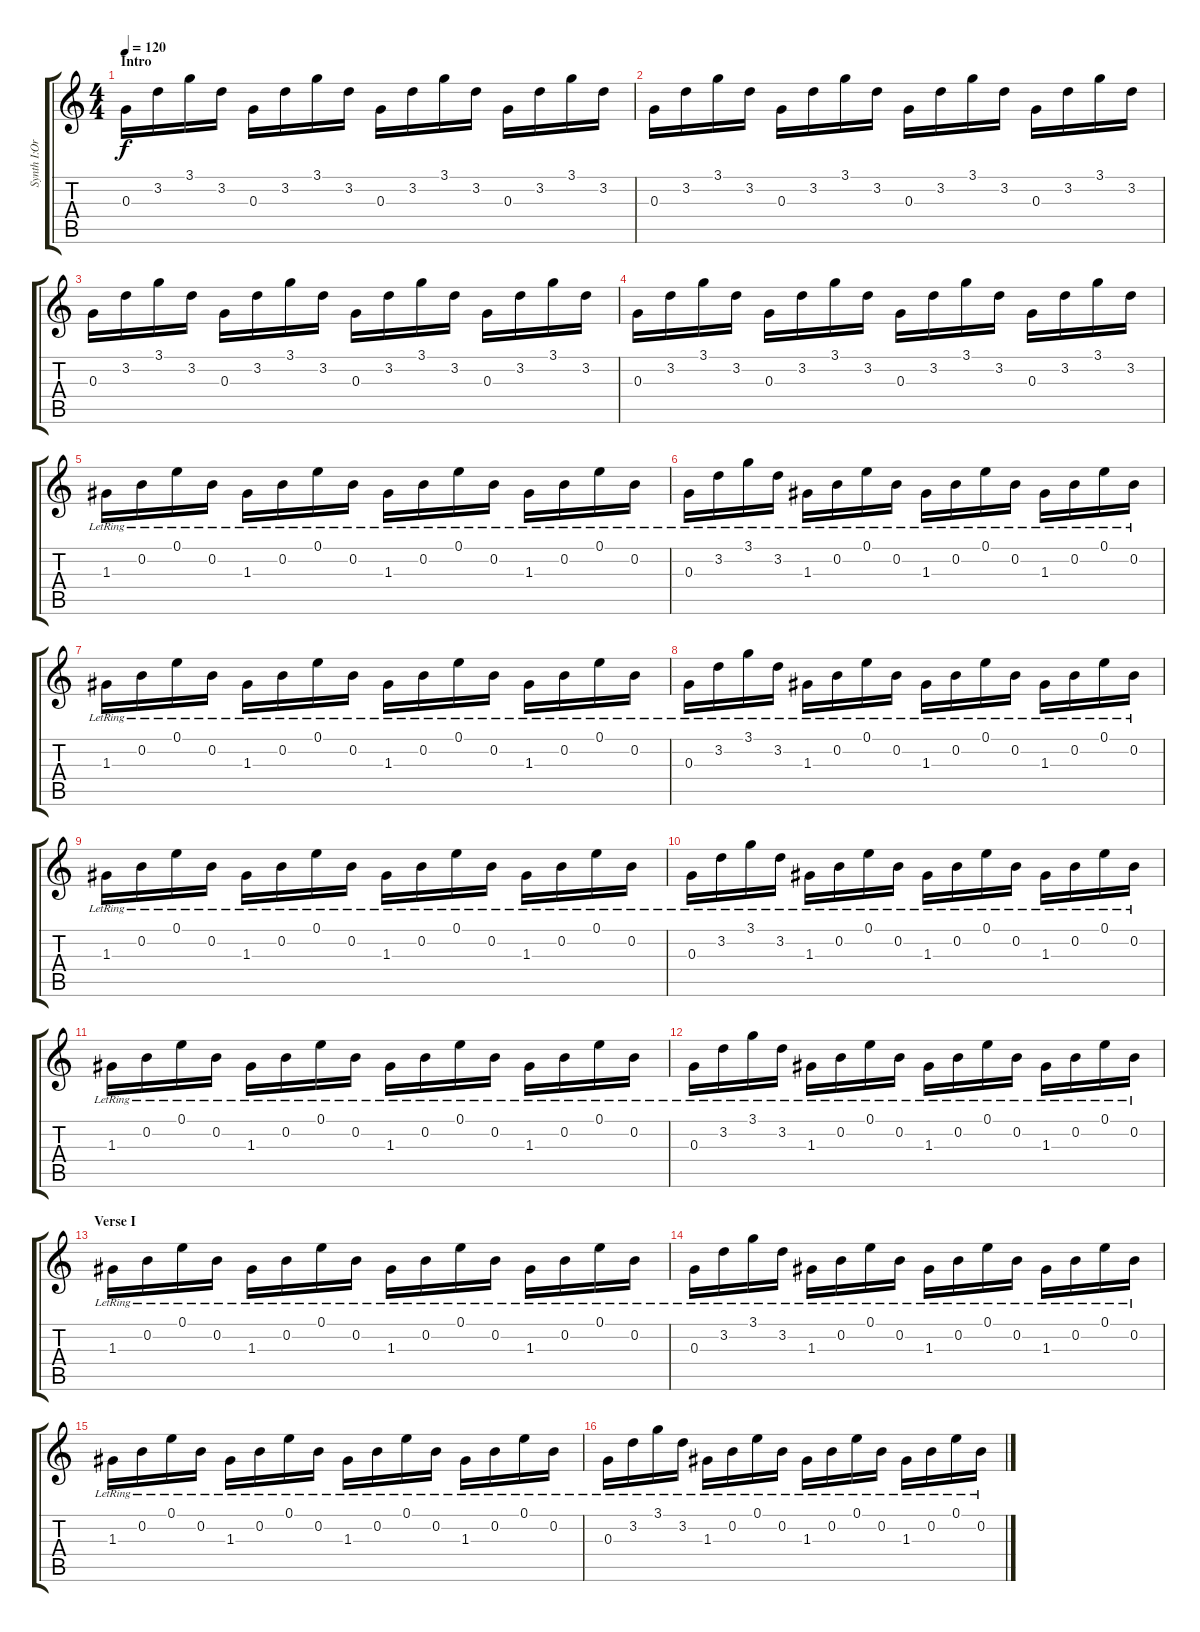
\track ("Synth I:Original" "Synth I:Or") {instrument synthbass1}
\staff {score tabs}
\tuning (E4 B3 G3 D3 A2 E2) {hide}
\ts (4 4)
\section ("" "Intro")
\tempo 120
\clef g2
\ks c
0.3.16{dy f instrument synthbass1} 3.2.16 3.1.16 3.2.16 0.3.16 3.2.16 3.1.16 3.2.16 0.3.16 3.2.16 3.1.16 3.2.16 0.3.16 3.2.16 3.1.16 3.2.16 |
0.3.16 3.2.16 3.1.16 3.2.16 0.3.16 3.2.16 3.1.16 3.2.16 0.3.16 3.2.16 3.1.16 3.2.16 0.3.16 3.2.16 3.1.16 3.2.16 |
0.3.16 3.2.16 3.1.16 3.2.16 0.3.16 3.2.16 3.1.16 3.2.16 0.3.16 3.2.16 3.1.16 3.2.16 0.3.16 3.2.16 3.1.16 3.2.16 |
0.3.16 3.2.16 3.1.16 3.2.16 0.3.16 3.2.16 3.1.16 3.2.16 0.3.16 3.2.16 3.1.16 3.2.16 0.3.16 3.2.16 3.1.16 3.2.16 |
1.3{lr}.16 0.2{lr}.16 0.1{lr}.16 0.2{lr}.16 1.3{lr}.16 0.2{lr}.16 0.1{lr}.16 0.2{lr}.16 1.3{lr}.16 0.2{lr}.16 0.1{lr}.16 0.2{lr}.16 1.3{lr}.16 0.2{lr}.16 0.1{lr}.16 0.2{lr}.16 |
0.3{lr}.16 3.2{lr}.16 3.1{lr}.16 3.2{lr}.16 1.3{lr}.16 0.2{lr}.16 0.1{lr}.16 0.2{lr}.16 1.3{lr}.16 0.2{lr}.16 0.1{lr}.16 0.2{lr}.16 1.3{lr}.16 0.2{lr}.16 0.1{lr}.16 0.2{lr}.16 |
1.3{lr}.16 0.2{lr}.16 0.1{lr}.16 0.2{lr}.16 1.3{lr}.16 0.2{lr}.16 0.1{lr}.16 0.2{lr}.16 1.3{lr}.16 0.2{lr}.16 0.1{lr}.16 0.2{lr}.16 1.3{lr}.16 0.2{lr}.16 0.1{lr}.16 0.2{lr}.16 |
0.3{lr}.16 3.2{lr}.16 3.1{lr}.16 3.2{lr}.16 1.3{lr}.16 0.2{lr}.16 0.1{lr}.16 0.2{lr}.16 1.3{lr}.16 0.2{lr}.16 0.1{lr}.16 0.2{lr}.16 1.3{lr}.16 0.2{lr}.16 0.1{lr}.16 0.2{lr}.16 |
1.3{lr}.16 0.2{lr}.16 0.1{lr}.16 0.2{lr}.16 1.3{lr}.16 0.2{lr}.16 0.1{lr}.16 0.2{lr}.16 1.3{lr}.16 0.2{lr}.16 0.1{lr}.16 0.2{lr}.16 1.3{lr}.16 0.2{lr}.16 0.1{lr}.16 0.2{lr}.16 |
0.3{lr}.16 3.2{lr}.16 3.1{lr}.16 3.2{lr}.16 1.3{lr}.16 0.2{lr}.16 0.1{lr}.16 0.2{lr}.16 1.3{lr}.16 0.2{lr}.16 0.1{lr}.16 0.2{lr}.16 1.3{lr}.16 0.2{lr}.16 0.1{lr}.16 0.2{lr}.16 |
1.3{lr}.16 0.2{lr}.16 0.1{lr}.16 0.2{lr}.16 1.3{lr}.16 0.2{lr}.16 0.1{lr}.16 0.2{lr}.16 1.3{lr}.16 0.2{lr}.16 0.1{lr}.16 0.2{lr}.16 1.3{lr}.16 0.2{lr}.16 0.1{lr}.16 0.2{lr}.16 |
0.3{lr}.16 3.2{lr}.16 3.1{lr}.16 3.2{lr}.16 1.3{lr}.16 0.2{lr}.16 0.1{lr}.16 0.2{lr}.16 1.3{lr}.16 0.2{lr}.16 0.1{lr}.16 0.2{lr}.16 1.3{lr}.16 0.2{lr}.16 0.1{lr}.16 0.2{lr}.16 |
\section ("" "Verse I")
1.3{lr}.16 0.2{lr}.16 0.1{lr}.16 0.2{lr}.16 1.3{lr}.16 0.2{lr}.16 0.1{lr}.16 0.2{lr}.16 1.3{lr}.16 0.2{lr}.16 0.1{lr}.16 0.2{lr}.16 1.3{lr}.16 0.2{lr}.16 0.1{lr}.16 0.2{lr}.16 |
0.3{lr}.16 3.2{lr}.16 3.1{lr}.16 3.2{lr}.16 1.3{lr}.16 0.2{lr}.16 0.1{lr}.16 0.2{lr}.16 1.3{lr}.16 0.2{lr}.16 0.1{lr}.16 0.2{lr}.16 1.3{lr}.16 0.2{lr}.16 0.1{lr}.16 0.2{lr}.16 |
1.3{lr}.16 0.2{lr}.16 0.1{lr}.16 0.2{lr}.16 1.3{lr}.16 0.2{lr}.16 0.1{lr}.16 0.2{lr}.16 1.3{lr}.16 0.2{lr}.16 0.1{lr}.16 0.2{lr}.16 1.3{lr}.16 0.2{lr}.16 0.1{lr}.16 0.2{lr}.16 |
0.3{lr}.16 3.2{lr}.16 3.1{lr}.16 3.2{lr}.16 1.3{lr}.16 0.2{lr}.16 0.1{lr}.16 0.2{lr}.16 1.3{lr}.16 0.2{lr}.16 0.1{lr}.16 0.2{lr}.16 1.3{lr}.16 0.2{lr}.16 0.1{lr}.16 0.2{lr}.16
